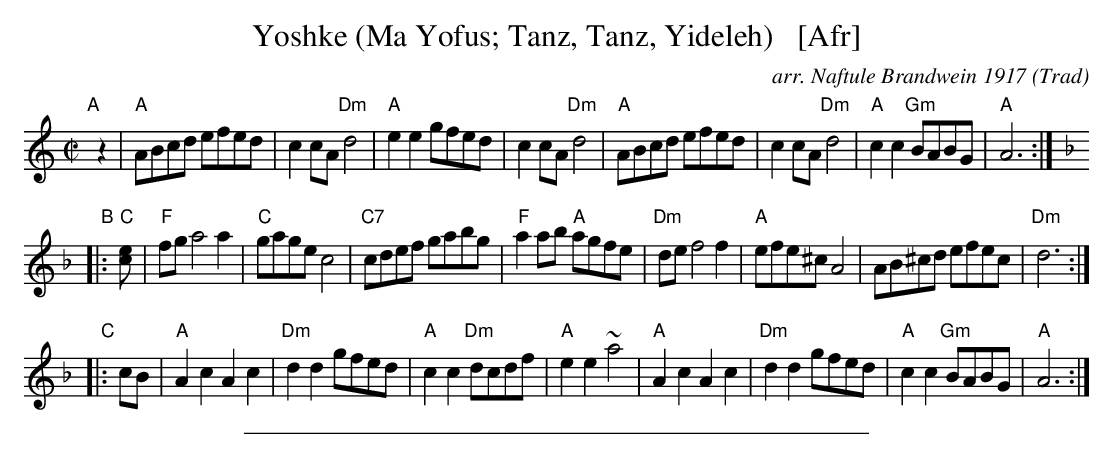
X:1
T: Yoshke (Ma Yofus; Tanz, Tanz, Yideleh)   [Afr]
C: arr. Naftule Brandwein 1917
O: Trad
M: C|
L: 1/8
K: _B^c	% A freygish
"A"[|]z2 \
|  "A"ABcd efed | c2cA "Dm"d4 | "A"e2e2 gfed | c2cA "Dm"d4 \
|  "A"ABcd efed | c2cA "Dm"d4 | "A"c2c2 "Gm"BABG | "A"A6 :|
K: F	% F major, D minor
"B"|: "C"[c2e] \
|  "F"fga4 a2 | "C"gage c4 | "C7"cdef gabg | "F"a2ab "A"agfe \
|  "Dm"def4 f2 | "A"efe^c A4 | AB^cd efec | "Dm"d6 :|
K: _B^c	% A freygish
"C"|: cB \
|  "A"A2c2 A2c2 | "Dm"d2d2 gfed | "A"c2c2 "Dm"dcdf | "A"e2e2 ~a4 \
|  "A"A2c2 A2c2 | "Dm"d2d2 gfed | "A"c2c2 "Gm"BABG | "A"A6 :|
